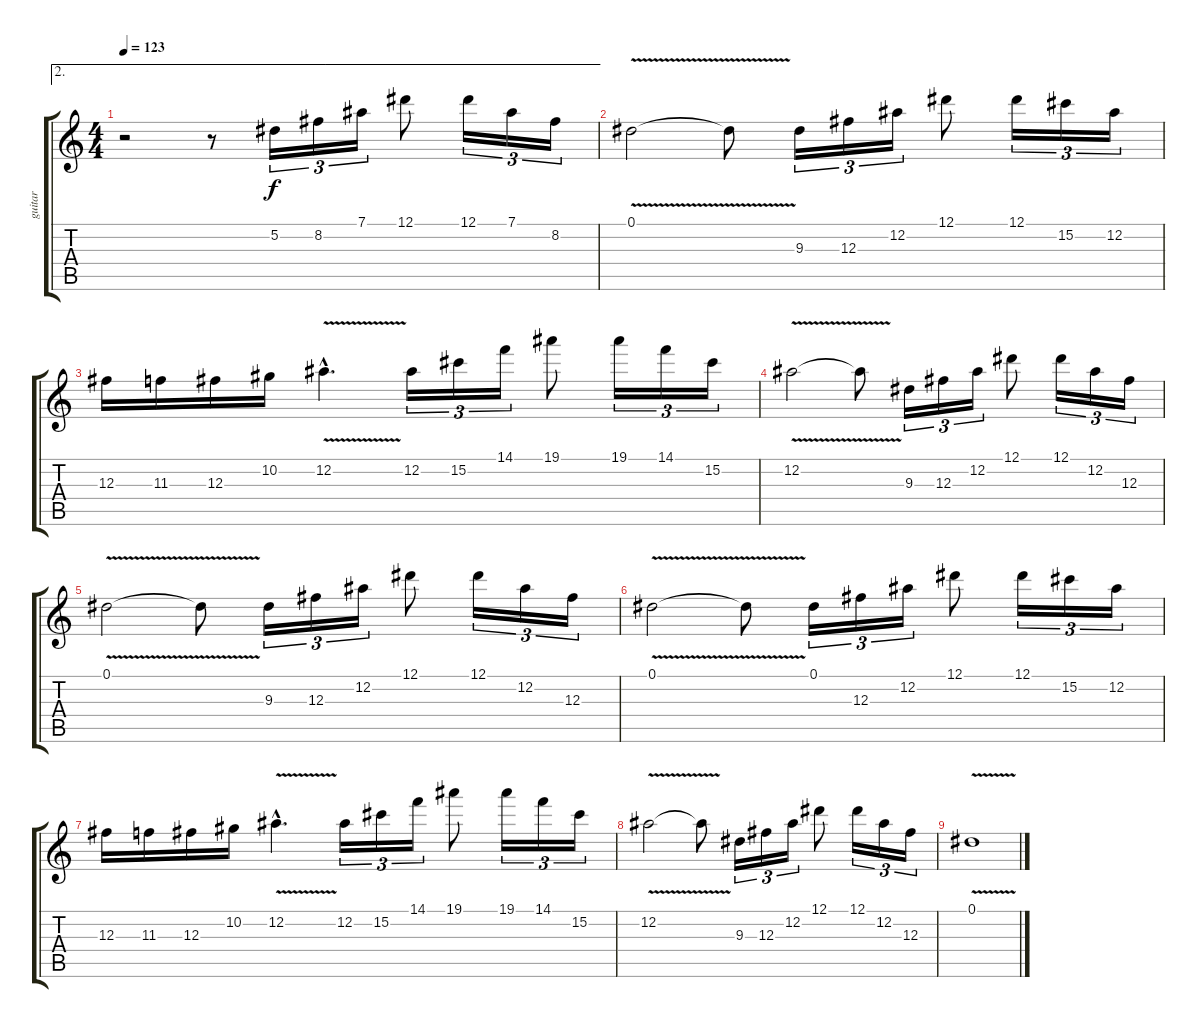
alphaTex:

\track (" guitar" " guitar") {instrument overdrivenguitar}
\staff {score tabs}
\tuning (Eb4 Bb3 Gb3 Db3 Ab2 Eb2) {hide}
\ae 2
\ts (4 4)
\tempo 123
\clef g2
\ks c
r.2{dy f} r.8 5.2.16{tu (3 2)} 8.2.16{tu (3 2)} 7.1.16{tu (3 2)} 12.1.8 12.1.16{tu (3 2)} 7.1.16{tu (3 2)} 8.2.16{tu (3 2)} |
0.1{v}.2 0.1{t}.8 9.3.16{tu (3 2)} 12.3.16{tu (3 2)} 12.2.16{tu (3 2)} 12.1.8 12.1.16{tu (3 2)} 15.2.16{tu (3 2)} 12.2.16{tu (3 2)} |
12.3.16 11.3.16 12.3.16 10.2.16 12.2{v hac}.4{d} 12.2.16{tu (3 2)} 15.2.16{tu (3 2)} 14.1.16{tu (3 2)} 19.1.8 19.1.16{tu (3 2)} 14.1.16{tu (3 2)} 15.2.16{tu (3 2)} |
12.2{v}.2 12.2{t}.8 9.3.16{tu (3 2)} 12.3.16{tu (3 2)} 12.2.16{tu (3 2)} 12.1.8 12.1.16{tu (3 2)} 12.2.16{tu (3 2)} 12.3.16{tu (3 2)} |
0.1{v}.2 0.1{t}.8 9.3.16{tu (3 2)} 12.3.16{tu (3 2)} 12.2.16{tu (3 2)} 12.1.8 12.1.16{tu (3 2)} 12.2.16{tu (3 2)} 12.3.16{tu (3 2)} |
0.1{v}.2 0.1{t}.8 0.1.16{tu (3 2)} 12.3.16{tu (3 2)} 12.2.16{tu (3 2)} 12.1.8 12.1.16{tu (3 2)} 15.2.16{tu (3 2)} 12.2.16{tu (3 2)} |
12.3.16 11.3.16 12.3.16 10.2.16 12.2{v hac}.4{d} 12.2.16{tu (3 2)} 15.2.16{tu (3 2)} 14.1.16{tu (3 2)} 19.1.8 19.1.16{tu (3 2)} 14.1.16{tu (3 2)} 15.2.16{tu (3 2)} |
12.2{v}.2 12.2{t}.8 9.3.16{tu (3 2)} 12.3.16{tu (3 2)} 12.2.16{tu (3 2)} 12.1.8 12.1.16{tu (3 2)} 12.2.16{tu (3 2)} 12.3.16{tu (3 2)} |
0.1{v}.1
